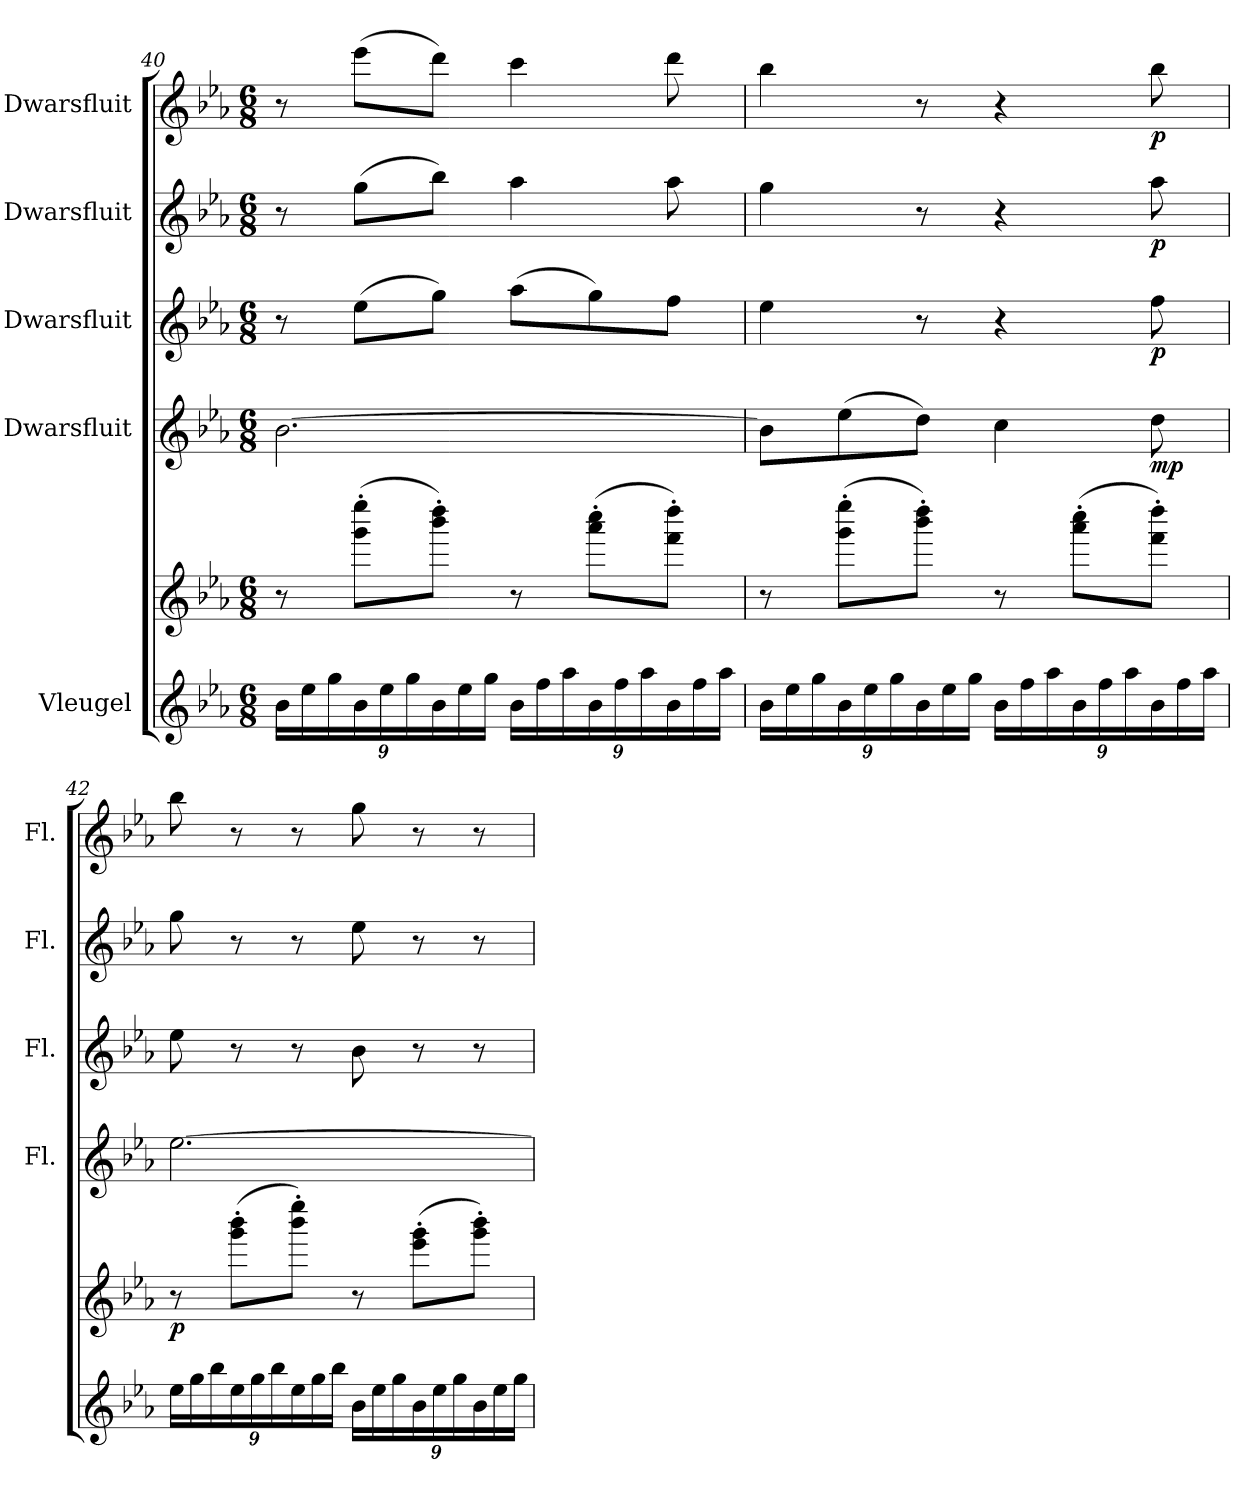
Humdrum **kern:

**kern	**kern	**dynam	**kern	**dynam	**kern	**dynam	**kern	**dynam	**kern	**dynam
*part5	*part5	*part5	*part4	*part4	*part3	*part3	*part2	*part2	*part1	*part1
*staff6	*staff5	*staff5/6	*staff4	*staff4	*staff3	*staff3	*staff2	*staff2	*staff1	*staff1
*I"Vleugel	*	*	*I"Dwarsfluit	*	*I"Dwarsfluit	*	*I"Dwarsfluit	*	*I"Dwarsfluit	*
*	*	*	*I'Fl.	*	*I'Fl.	*	*I'Fl.	*	*I'Fl.	*
!!LO:LB:g=z
*clefG2	*clefG2	*	*clefG2	*	*clefG2	*	*clefG2	*	*clefG2	*
*k[b-e-a-]	*k[b-e-a-]	*	*k[b-e-a-]	*	*k[b-e-a-]	*	*k[b-e-a-]	*	*k[b-e-a-]	*
*M6/8	*M6/8	*	*M6/8	*	*M6/8	*	*M6/8	*	*M6/8	*
*Xbrackettup	*	*	*	*	*	*	*	*	*	*
=40	=40	=40	=40	=40	=40	=40	=40	=40	=40	=40
24b-\LL	8r	.	[2.b-\	.	8r	.	8r	.	8r	.
24ee-\	.	.	.	.	.	.	.	.	.	.
24gg\	.	.	.	.	.	.	.	.	.	.
24b-\	(8ggg\' 8eeee-\'L	.	.	.	(8ee-\L	.	(8gg\L	.	(8eee-\L	.
24ee-\	.	.	.	.	.	.	.	.	.	.
24gg\	.	.	.	.	.	.	.	.	.	.
24b-\	8bbb-\' 8dddd\'J)	.	.	.	8gg\J)	.	8bb-\J)	.	8ddd\J)	.
24ee-\	.	.	.	.	.	.	.	.	.	.
24gg\JJ	.	.	.	.	.	.	.	.	.	.
24b-\LL	8r	.	.	.	(8aa-\L	.	4aa-\	.	4ccc\	.
24ff\	.	.	.	.	.	.	.	.	.	.
24aa-\	.	.	.	.	.	.	.	.	.	.
24b-\	(8aaa-\' 8cccc\'L	.	.	.	8gg\)	.	.	.	.	.
24ff\	.	.	.	.	.	.	.	.	.	.
24aa-\	.	.	.	.	.	.	.	.	.	.
24b-\	8fff\' 8dddd\'J)	.	.	.	8ff\J	.	8aa-\	.	8ddd\	.
24ff\	.	.	.	.	.	.	.	.	.	.
24aa-\JJ	.	.	.	.	.	.	.	.	.	.
=41	=41	=41	=41	=41	=41	=41	=41	=41	=41	=41
24b-\LL	8r	.	8b-\L]	.	4ee-\	.	4gg\	.	4bb-\	.
24ee-\	.	.	.	.	.	.	.	.	.	.
24gg\	.	.	.	.	.	.	.	.	.	.
24b-\	(8ggg\' 8eeee-\'L	.	(8ee-\	.	.	.	.	.	.	.
24ee-\	.	.	.	.	.	.	.	.	.	.
24gg\	.	.	.	.	.	.	.	.	.	.
24b-\	8bbb-\' 8dddd\'J)	.	8dd\J)	.	8r	.	8r	.	8r	.
24ee-\	.	.	.	.	.	.	.	.	.	.
24gg\JJ	.	.	.	.	.	.	.	.	.	.
24b-\LL	8r	.	4cc\	.	4r	.	4r	.	4r	.
24ff\	.	.	.	.	.	.	.	.	.	.
24aa-\	.	.	.	.	.	.	.	.	.	.
24b-\	(8aaa-\' 8cccc\'L	.	.	.	.	.	.	.	.	.
24ff\	.	.	.	.	.	.	.	.	.	.
24aa-\	.	.	.	.	.	.	.	.	.	.
!	!	!	!	!LO:DY:b	!	!LO:DY:b	!	!LO:DY:b	!	!LO:DY:b
24b-\	8fff\' 8dddd\'J)	.	8dd\	mp	8ff\	p	8aa-\	p	8bb-\	p
24ff\	.	.	.	.	.	.	.	.	.	.
24aa-\JJ	.	.	.	.	.	.	.	.	.	.
!!LO:PB:g=z
=42	=42	=42	=42	=42	=42	=42	=42	=42	=42	=42
!	!	!LO:DY:b	!	!	!	!	!	!	!	!
24ee-\LL	8r	p	[2.ee-\	.	8ee-\	.	8gg\	.	8bb-\	.
24gg\	.	.	.	.	.	.	.	.	.	.
24bb-\	.	.	.	.	.	.	.	.	.	.
24ee-\	(8ggg\' 8bbb-\'L	.	.	.	8r	.	8r	.	8r	.
24gg\	.	.	.	.	.	.	.	.	.	.
24bb-\	.	.	.	.	.	.	.	.	.	.
24ee-\	8bbb-\' 8eeee-\'J)	.	.	.	8r	.	8r	.	8r	.
24gg\	.	.	.	.	.	.	.	.	.	.
24bb-\JJ	.	.	.	.	.	.	.	.	.	.
24b-\LL	8r	.	.	.	8b-\	.	8ee-\	.	8gg\	.
24ee-\	.	.	.	.	.	.	.	.	.	.
24gg\	.	.	.	.	.	.	.	.	.	.
24b-\	(8eee-\' 8ggg\'L	.	.	.	8r	.	8r	.	8r	.
24ee-\	.	.	.	.	.	.	.	.	.	.
24gg\	.	.	.	.	.	.	.	.	.	.
24b-\	8ggg\' 8bbb-\'J)	.	.	.	8r	.	8r	.	8r	.
24ee-\	.	.	.	.	.	.	.	.	.	.
24gg\JJ	.	.	.	.	.	.	.	.	.	.
=	=	=	=	=	=	=	=	=	=	=
*-	*-	*-	*-	*-	*-	*-	*-	*-	*-	*-
